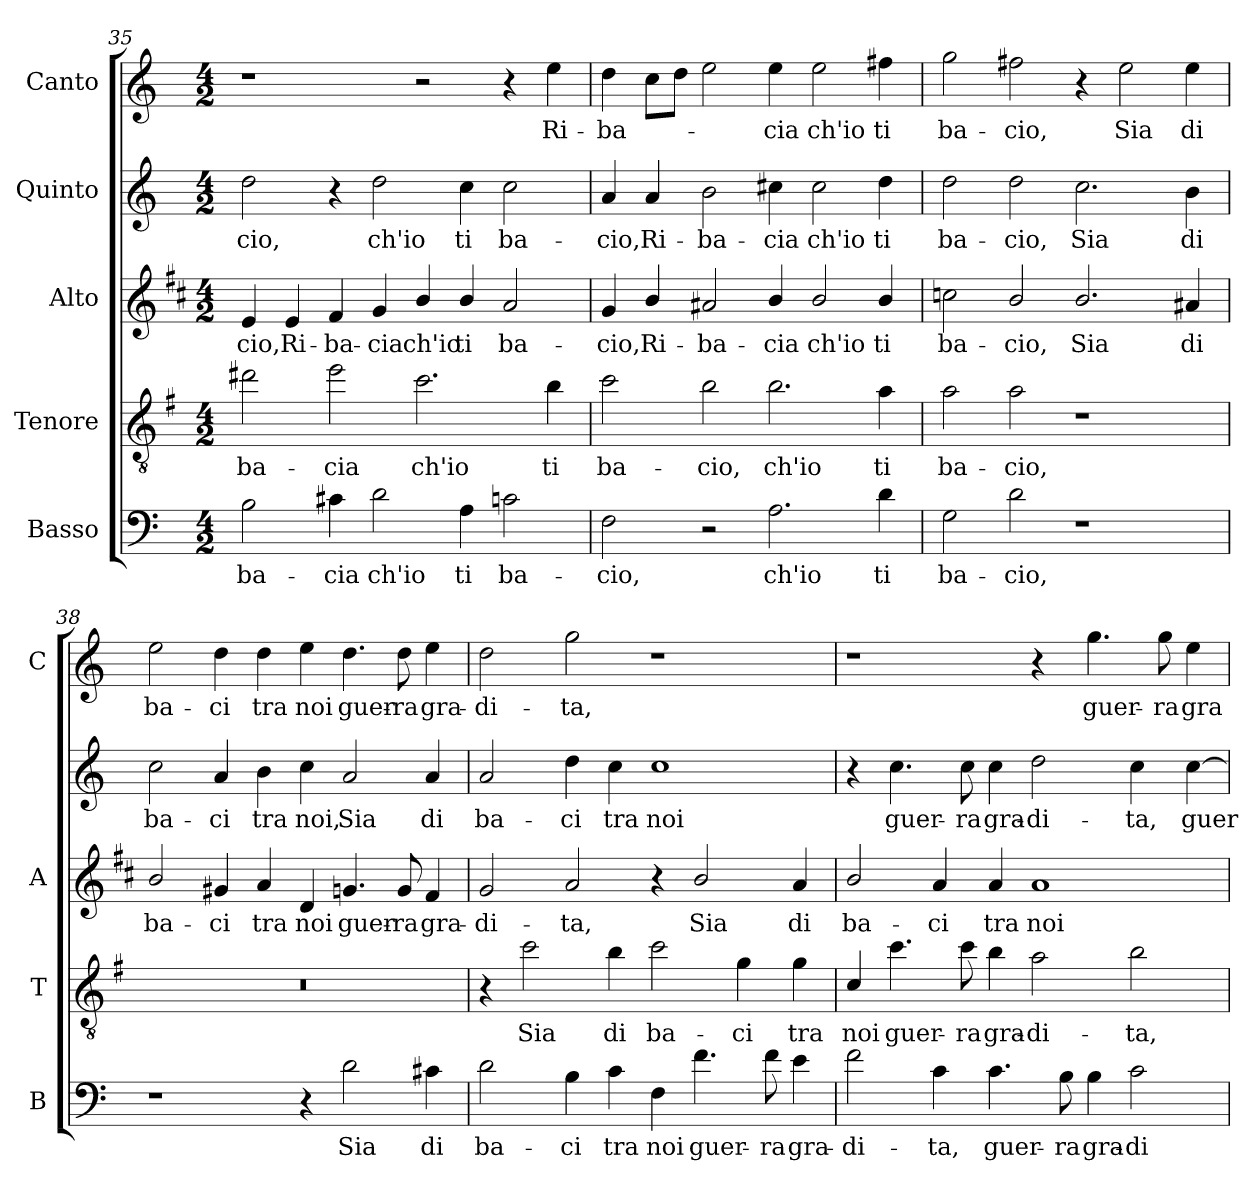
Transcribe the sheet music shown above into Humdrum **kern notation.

**kern	**text	**kern	**text	**kern	**text	**kern	**text	**kern	**text
*part5	*part5	*part4	*part4	*part3	*part3	*part2	*part2	*part1	*part1
*staff5	*staff5	*staff4	*staff4	*staff3	*staff3	*staff2	*staff2	*staff1	*staff1
*I"Basso	*	*I"Tenore	*	*I"Alto	*	*I"Quinto	*	*I"Canto	*
*I'B	*	*I'T	*	*I'A	*	*	*	*I'C	*
*clefF4	*	*clefGv2	*	*clefG2	*	*clefG2	*	*clefG2	*
*	*	*ITrd4c7	*	*ITrd1c2	*	*	*	*	*
*k[]	*	*k[]	*	*k[]	*	*k[]	*	*k[]	*
*C:	*	*C:	*	*C:	*	*C:	*	*C:	*
*M4/2	*	*M4/2	*	*M4/2	*	*M4/2	*	*M4/2	*
=35	=35	=35	=35	=35	=35	=35	=35	=35	=35
!	!LO:LY:b	!	!LO:LY:b	!	!LO:LY:b	!	!LO:LY:b	!	!
2B\	-ba-	2g#X\	-ba-	4d/	-cio,	2dd\	-cio,	1r	.
!	!	!	!	!	!LO:LY:b	!	!	!	!
.	.	.	.	4d/	Ri-	.	.	.	.
!	!LO:LY:b	!	!LO:LY:b	!	!LO:LY:b	!	!	!	!
4c#X\	-cia	2a\	-cia	4e/	-ba-	4r	.	.	.
!	!LO:LY:b	!	!	!	!LO:LY:b	!	!LO:LY:b	!	!
2d\	ch'io	.	.	4f/	-cia	2dd\	ch'io	.	.
!	!	!	!LO:LY:b	!	!LO:LY:b	!	!	!	!
.	.	2.f\	ch'io	4a/	ch'io	.	.	2r	.
!	!LO:LY:b	!	!	!	!LO:LY:b	!	!LO:LY:b	!	!
4A\	ti	.	.	4a/	ti	4cc\	ti	.	.
!	!LO:LY:b	!	!	!	!LO:LY:b	!	!LO:LY:b	!	!
2cn\	ba-	.	.	2g/	ba-	2cc\	ba-	4r	.
!	!	!	!LO:LY:b	!	!	!	!	!	!LO:LY:b
.	.	4e\	ti	.	.	.	.	4ee\	Ri-
!!LO:LB:g=z
=36	=36	=36	=36	=36	=36	=36	=36	=36	=36
!	!LO:LY:b	!	!LO:LY:b	!	!LO:LY:b	!	!LO:LY:b	!	!LO:LY:b
2F\	-cio,	2f\	ba-	4f/	-cio,	4a/	-cio,	4dd\	-ba-
!	!	!	!	!	!LO:LY:b	!	!LO:LY:b	!	!
.	.	.	.	4a/	Ri-	4a/	Ri-	8cc\L	.
.	.	.	.	.	.	.	.	8dd\J	.
!	!	!	!LO:LY:b	!	!LO:LY:b	!	!LO:LY:b	!	!
2r	.	2e\	-cio,	2g#X/	-ba-	2b\	-ba-	2ee\	.
!	!LO:LY:b	!	!LO:LY:b	!	!LO:LY:b	!	!LO:LY:b	!	!LO:LY:b
2.A\	ch'io	2.e\	ch'io	4a/	-cia	4cc#X\	-cia	4ee\	-cia
!	!	!	!	!	!LO:LY:b	!	!LO:LY:b	!	!LO:LY:b
.	.	.	.	2a/	ch'io	2cc#\	ch'io	2ee\	ch'io
!	!LO:LY:b	!	!LO:LY:b	!	!LO:LY:b	!	!LO:LY:b	!	!LO:LY:b
4d\	ti	4d\	ti	4a/	ti	4dd\	ti	4ff#X\	ti
=37	=37	=37	=37	=37	=37	=37	=37	=37	=37
!	!LO:LY:b	!	!LO:LY:b	!	!LO:LY:b	!	!LO:LY:b	!	!LO:LY:b
2G\	ba-	2d\	ba-	2b-X\	ba-	2dd\	ba-	2gg\	ba-
!	!LO:LY:b	!	!LO:LY:b	!	!LO:LY:b	!	!LO:LY:b	!	!LO:LY:b
2d\	-cio,	2d\	-cio,	2a/	-cio,	2dd\	-cio,	2ff#X\	-cio,
!	!	!	!	!	!LO:LY:b	!	!LO:LY:b	!	!
1r	.	1r	.	2.a/	Sia	2.cc\	Sia	4r	.
!	!	!	!	!	!	!	!	!	!LO:LY:b
.	.	.	.	.	.	.	.	2ee\	Sia
!	!	!	!	!	!LO:LY:b	!	!LO:LY:b	!	!LO:LY:b
.	.	.	.	4g#X/	di	4b\	di	4ee\	di
=38	=38	=38	=38	=38	=38	=38	=38	=38	=38
!	!	!	!	!	!LO:LY:b	!	!LO:LY:b	!	!LO:LY:b
1r	.	0r	.	2a/	ba-	2cc\	ba-	2ee\	ba-
!	!	!	!	!	!LO:LY:b	!	!LO:LY:b	!	!LO:LY:b
.	.	.	.	4f#X/	-ci	4a/	-ci	4dd\	-ci
!	!	!	!	!	!LO:LY:b	!	!LO:LY:b	!	!LO:LY:b
.	.	.	.	4g/	tra	4b\	tra	4dd\	tra
!	!	!	!	!	!LO:LY:b	!	!LO:LY:b	!	!LO:LY:b
4r	.	.	.	4c/	noi	4cc\	noi,	4ee\	noi
!	!LO:LY:b	!	!	!	!LO:LY:b	!	!LO:LY:b	!	!LO:LY:b
2d\	Sia	.	.	4.fn/	guer-	2a/	Sia	4.dd\	guer-
!	!	!	!	!	!LO:LY:b	!	!	!	!LO:LY:b
.	.	.	.	8f/	-ra	.	.	8dd\	-ra
!	!LO:LY:b	!	!	!	!LO:LY:b	!	!LO:LY:b	!	!LO:LY:b
4c#X\	di	.	.	4e/	gra-	4a/	di	4ee\	gra-
!!LO:PB:g=z
=39	=39	=39	=39	=39	=39	=39	=39	=39	=39
!	!LO:LY:b	!	!	!	!LO:LY:b	!	!LO:LY:b	!	!LO:LY:b
2d\	ba-	4r	.	2f/	-di-	2a/	ba-	2dd\	-di-
!	!	!	!LO:LY:b	!	!	!	!	!	!
.	.	2f\	Sia	.	.	.	.	.	.
!	!LO:LY:b	!	!	!	!LO:LY:b	!	!LO:LY:b	!	!LO:LY:b
4B\	-ci	.	.	2g/	-ta,	4dd\	-ci	2gg\	-ta,
!	!LO:LY:b	!	!LO:LY:b	!	!	!	!LO:LY:b	!	!
4c\	tra	4e\	di	.	.	4cc\	tra	.	.
!	!LO:LY:b	!	!LO:LY:b	!	!	!	!LO:LY:b	!	!
4F\	noi	2f\	ba-	4r	.	1cc	noi	1r	.
!	!LO:LY:b	!	!	!	!LO:LY:b	!	!	!	!
4.f\	guer-	.	.	2a/	Sia	.	.	.	.
!	!	!	!LO:LY:b	!	!	!	!	!	!
.	.	4c\	-ci	.	.	.	.	.	.
!	!LO:LY:b	!	!	!	!	!	!	!	!
8f\	-ra	.	.	.	.	.	.	.	.
!	!LO:LY:b	!	!LO:LY:b	!	!LO:LY:b	!	!	!	!
4e\	gra-	4c\	tra	4g/	di	.	.	.	.
=40	=40	=40	=40	=40	=40	=40	=40	=40	=40
!	!LO:LY:b	!	!LO:LY:b	!	!LO:LY:b	!	!	!	!
2f\	-di-	4F/	noi	2a/	ba-	4r	.	1r	.
!	!	!	!LO:LY:b	!	!	!	!LO:LY:b	!	!
.	.	4.f\	guer-	.	.	4.cc\	guer-	.	.
!	!LO:LY:b	!	!	!	!LO:LY:b	!	!	!	!
4c\	-ta,	.	.	4g/	-ci	.	.	.	.
!	!	!	!LO:LY:b	!	!	!	!LO:LY:b	!	!
.	.	8f\	-ra	.	.	8cc\	-ra	.	.
!	!LO:LY:b	!	!LO:LY:b	!	!LO:LY:b	!	!LO:LY:b	!	!
4.c\	guer-	4e\	gra-	4g/	tra	4cc\	gra-	.	.
!	!	!	!LO:LY:b	!	!LO:LY:b	!	!LO:LY:b	!	!
.	.	2d\	-di-	1g	noi	2dd\	-di-	4r	.
!	!LO:LY:b	!	!	!	!	!	!	!	!
8B\	-ra	.	.	.	.	.	.	.	.
!	!LO:LY:b	!	!	!	!	!	!	!	!LO:LY:b
4B\	gra-	.	.	.	.	.	.	4.gg\	guer-
!	!LO:LY:b	!	!LO:LY:b	!	!	!	!LO:LY:b	!	!
2c\	-di-	2e\	-ta,	.	.	4cc\	-ta,	.	.
!	!	!	!	!	!	!	!	!	!LO:LY:b
.	.	.	.	.	.	.	.	8gg\	-ra
!	!	!	!	!	!	!	!LO:LY:b	!	!LO:LY:b
.	.	.	.	.	.	[4cc\	guer-	4ee\	gra-
=	=	=	=	=	=	=	=	=	=
*-	*-	*-	*-	*-	*-	*-	*-	*-	*-
